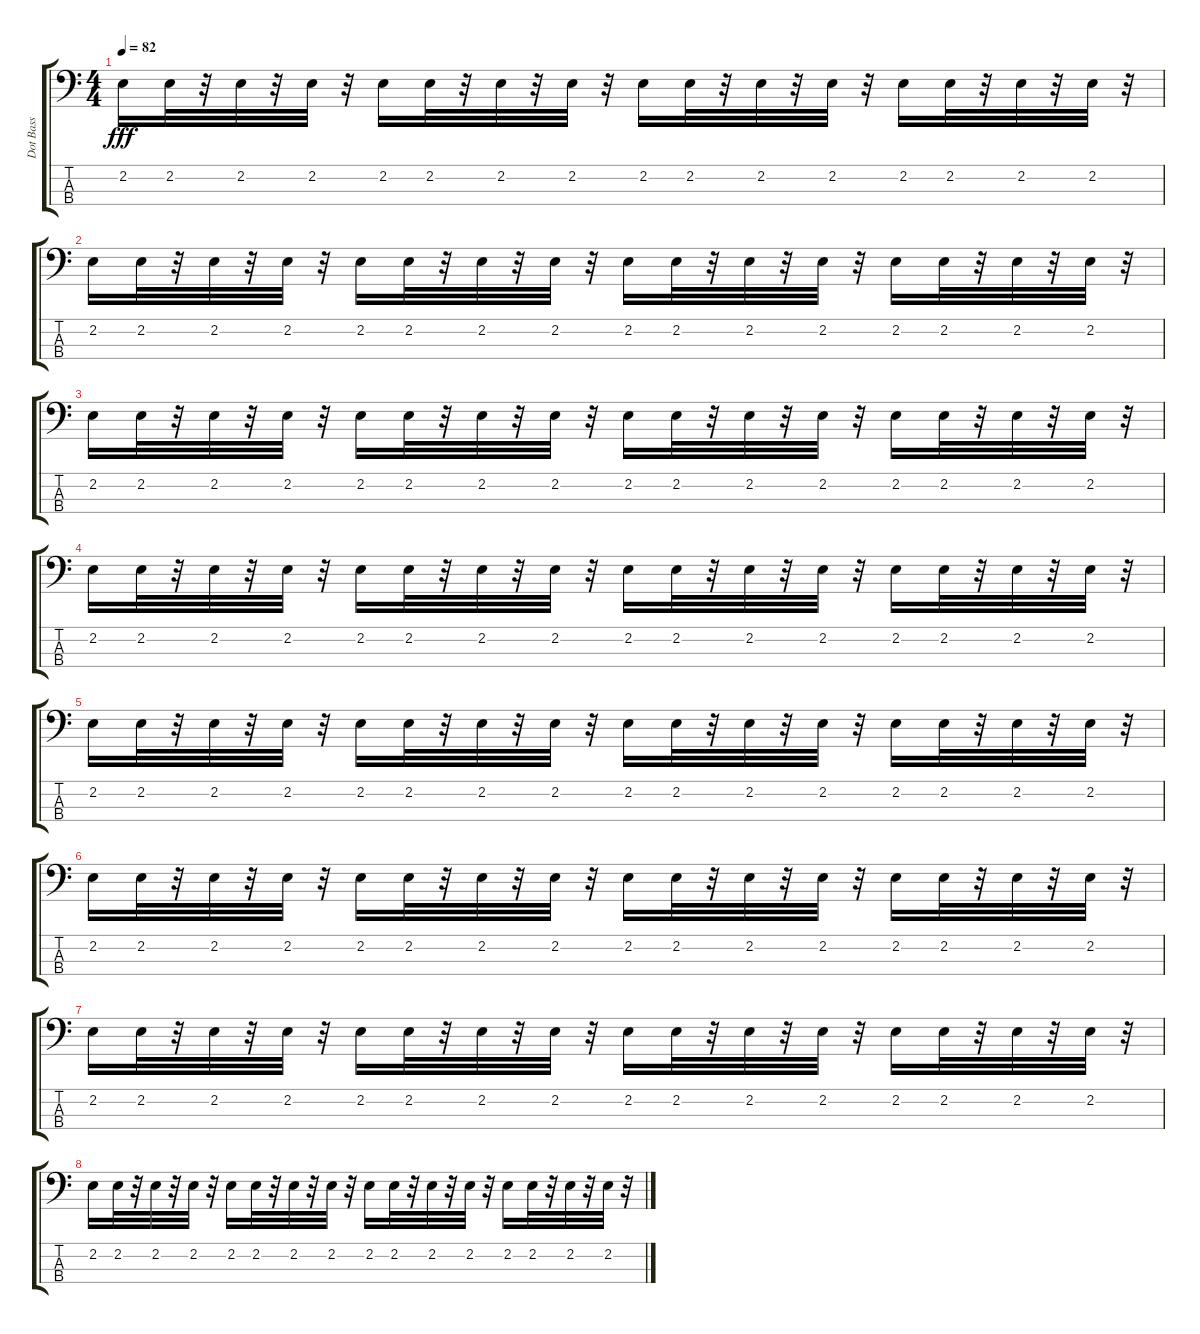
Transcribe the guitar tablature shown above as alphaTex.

\track ("Dot Bass" "Dot Bass") {instrument electricbasspick}
\staff {score tabs}
\tuning (G2 D2 A1 E1) {hide}
\ts (4 4)
\tempo 82
\clef f4
\ks c
2.2.16{dy fff} 2.2.32 r.32 2.2.32 r.32 2.2.32 r.32 2.2.16 2.2.32 r.32 2.2.32 r.32 2.2.32 r.32 2.2.16 2.2.32 r.32 2.2.32 r.32 2.2.32 r.32 2.2.16 2.2.32 r.32 2.2.32 r.32 2.2.32 r.32 |
2.2.16 2.2.32 r.32 2.2.32 r.32 2.2.32 r.32 2.2.16 2.2.32 r.32 2.2.32 r.32 2.2.32 r.32 2.2.16 2.2.32 r.32 2.2.32 r.32 2.2.32 r.32 2.2.16 2.2.32 r.32 2.2.32 r.32 2.2.32 r.32 |
2.2.16 2.2.32 r.32 2.2.32 r.32 2.2.32 r.32 2.2.16 2.2.32 r.32 2.2.32 r.32 2.2.32 r.32 2.2.16 2.2.32 r.32 2.2.32 r.32 2.2.32 r.32 2.2.16 2.2.32 r.32 2.2.32 r.32 2.2.32 r.32 |
2.2.16 2.2.32 r.32 2.2.32 r.32 2.2.32 r.32 2.2.16 2.2.32 r.32 2.2.32 r.32 2.2.32 r.32 2.2.16 2.2.32 r.32 2.2.32 r.32 2.2.32 r.32 2.2.16 2.2.32 r.32 2.2.32 r.32 2.2.32 r.32 |
2.2.16 2.2.32 r.32 2.2.32 r.32 2.2.32 r.32 2.2.16 2.2.32 r.32 2.2.32 r.32 2.2.32 r.32 2.2.16 2.2.32 r.32 2.2.32 r.32 2.2.32 r.32 2.2.16 2.2.32 r.32 2.2.32 r.32 2.2.32 r.32 |
2.2.16 2.2.32 r.32 2.2.32 r.32 2.2.32 r.32 2.2.16 2.2.32 r.32 2.2.32 r.32 2.2.32 r.32 2.2.16 2.2.32 r.32 2.2.32 r.32 2.2.32 r.32 2.2.16 2.2.32 r.32 2.2.32 r.32 2.2.32 r.32 |
2.2.16 2.2.32 r.32 2.2.32 r.32 2.2.32 r.32 2.2.16 2.2.32 r.32 2.2.32 r.32 2.2.32 r.32 2.2.16 2.2.32 r.32 2.2.32 r.32 2.2.32 r.32 2.2.16 2.2.32 r.32 2.2.32 r.32 2.2.32 r.32 |
2.2.16 2.2.32 r.32 2.2.32 r.32 2.2.32 r.32 2.2.16 2.2.32 r.32 2.2.32 r.32 2.2.32 r.32 2.2.16 2.2.32 r.32 2.2.32 r.32 2.2.32 r.32 2.2.16 2.2.32 r.32 2.2.32 r.32 2.2.32 r.32
